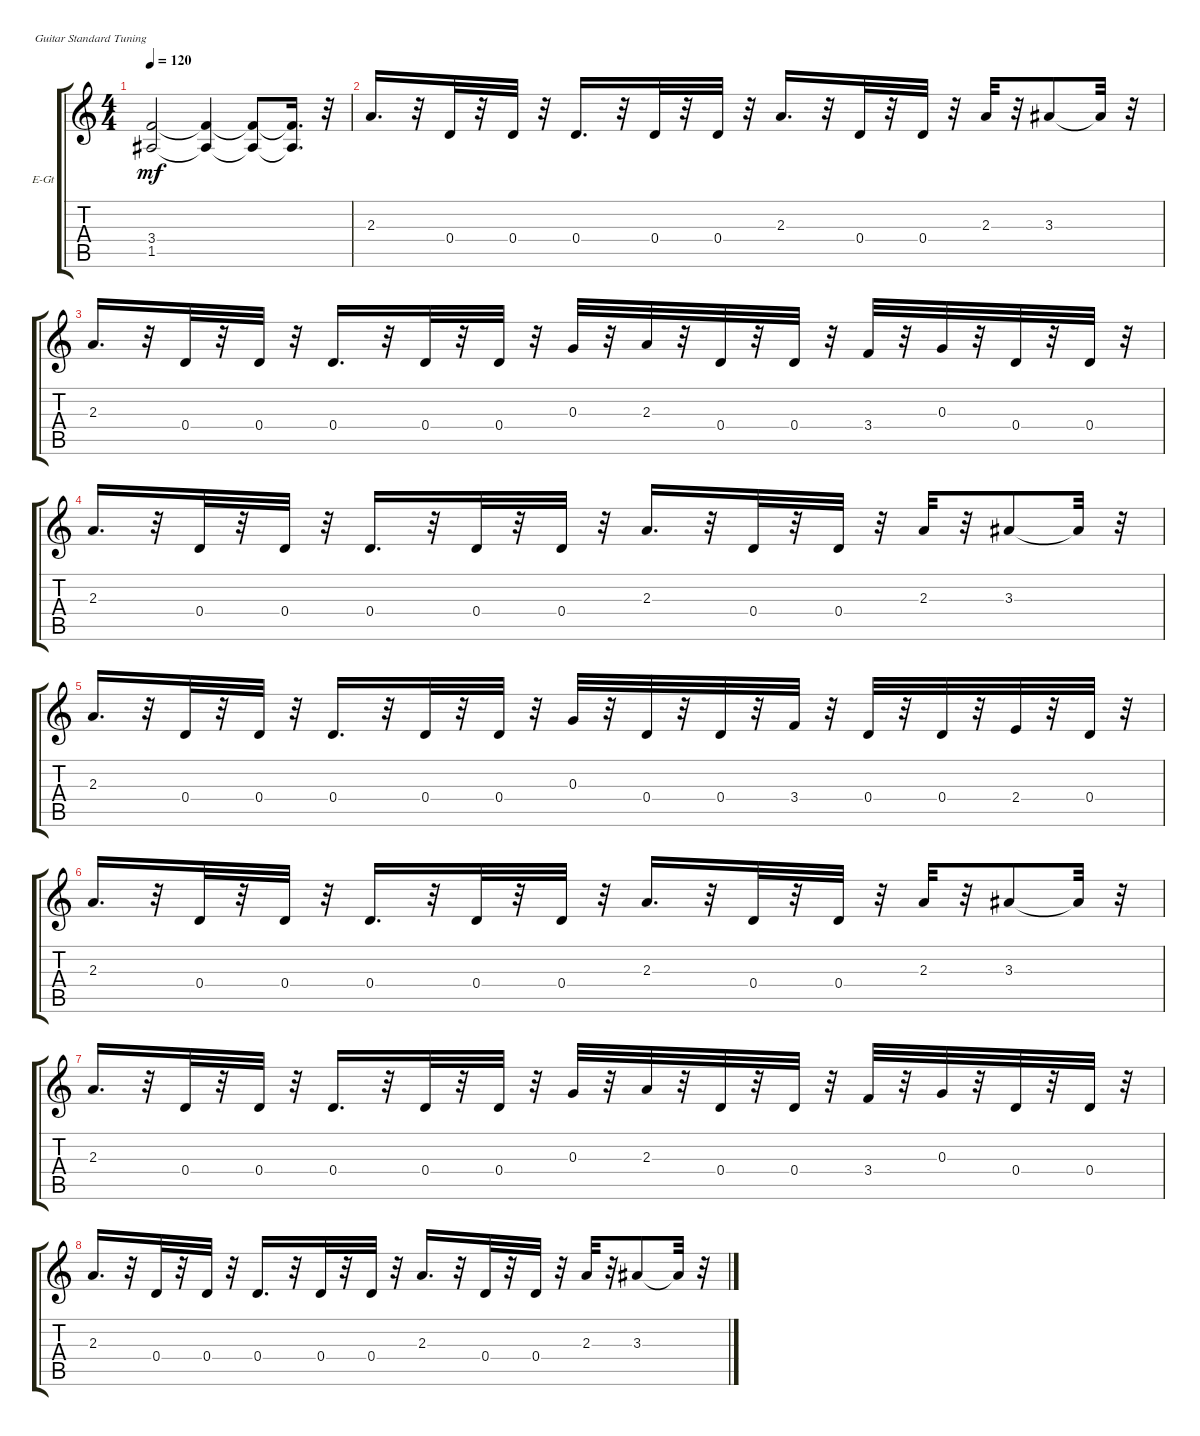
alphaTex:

\bracketExtendMode groupsimilarinstruments
\firstSystemTrackNameOrientation horizontal
\otherSystemsTrackNameOrientation horizontal
\track ("" "E-Gt") {instrument electricguitarclean}
\staff {score tabs}
\tuning (E4 B3 G3 D3 A2 E2)
\ts (4 4)
\tempo 120
\clef g2
\ks c
(3.4 1.5).2{dy mf} (3.4{t} 1.5{t}).4 (3.4{t} 1.5{t}).8 (3.4{t} 1.5{t}).16{d} r.32 |
2.3.16{d} r.32 0.4.32 r.32 0.4.32 r.32 0.4.16{d} r.32 0.4.32 r.32 0.4.32 r.32 2.3.16{d} r.32 0.4.32 r.32 0.4.32 r.32 2.3.32 r.32 3.3.8 3.3{t}.32 r.32 |
2.3.16{d} r.32 0.4.32 r.32 0.4.32 r.32 0.4.16{d} r.32 0.4.32 r.32 0.4.32 r.32 0.3.32 r.32 2.3.32 r.32 0.4.32 r.32 0.4.32 r.32 3.4.32 r.32 0.3.32 r.32 0.4.32 r.32 0.4.32 r.32 |
2.3.16{d} r.32 0.4.32 r.32 0.4.32 r.32 0.4.16{d} r.32 0.4.32 r.32 0.4.32 r.32 2.3.16{d} r.32 0.4.32 r.32 0.4.32 r.32 2.3.32 r.32 3.3.8 3.3{t}.32 r.32 |
2.3.16{d} r.32 0.4.32 r.32 0.4.32 r.32 0.4.16{d} r.32 0.4.32 r.32 0.4.32 r.32 0.3.32 r.32 0.4.32 r.32 0.4.32 r.32 3.4.32 r.32 0.4.32 r.32 0.4.32 r.32 2.4.32 r.32 0.4.32 r.32 |
2.3.16{d} r.32 0.4.32 r.32 0.4.32 r.32 0.4.16{d} r.32 0.4.32 r.32 0.4.32 r.32 2.3.16{d} r.32 0.4.32 r.32 0.4.32 r.32 2.3.32 r.32 3.3.8 3.3{t}.32 r.32 |
2.3.16{d} r.32 0.4.32 r.32 0.4.32 r.32 0.4.16{d} r.32 0.4.32 r.32 0.4.32 r.32 0.3.32 r.32 2.3.32 r.32 0.4.32 r.32 0.4.32 r.32 3.4.32 r.32 0.3.32 r.32 0.4.32 r.32 0.4.32 r.32 |
2.3.16{d} r.32 0.4.32 r.32 0.4.32 r.32 0.4.16{d} r.32 0.4.32 r.32 0.4.32 r.32 2.3.16{d} r.32 0.4.32 r.32 0.4.32 r.32 2.3.32 r.32 3.3.8 3.3{t}.32 r.32
